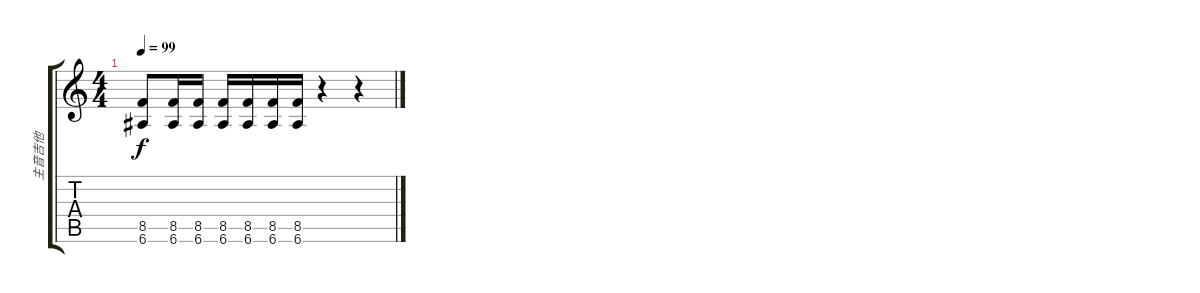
\track ("主音吉他" "主音吉他") {instrument overdrivenguitar}
\staff {score tabs}
\tuning (E4 B3 G3 D3 A2 E2) {hide}
\ts (4 4)
\tempo 99
\clef g2
\ks c
(8.5 6.6).8{dy f} (8.5 6.6).16 (8.5 6.6).16 (8.5 6.6).16 (8.5 6.6).16 (8.5 6.6).16 (8.5 6.6).16 r.4 r.4
